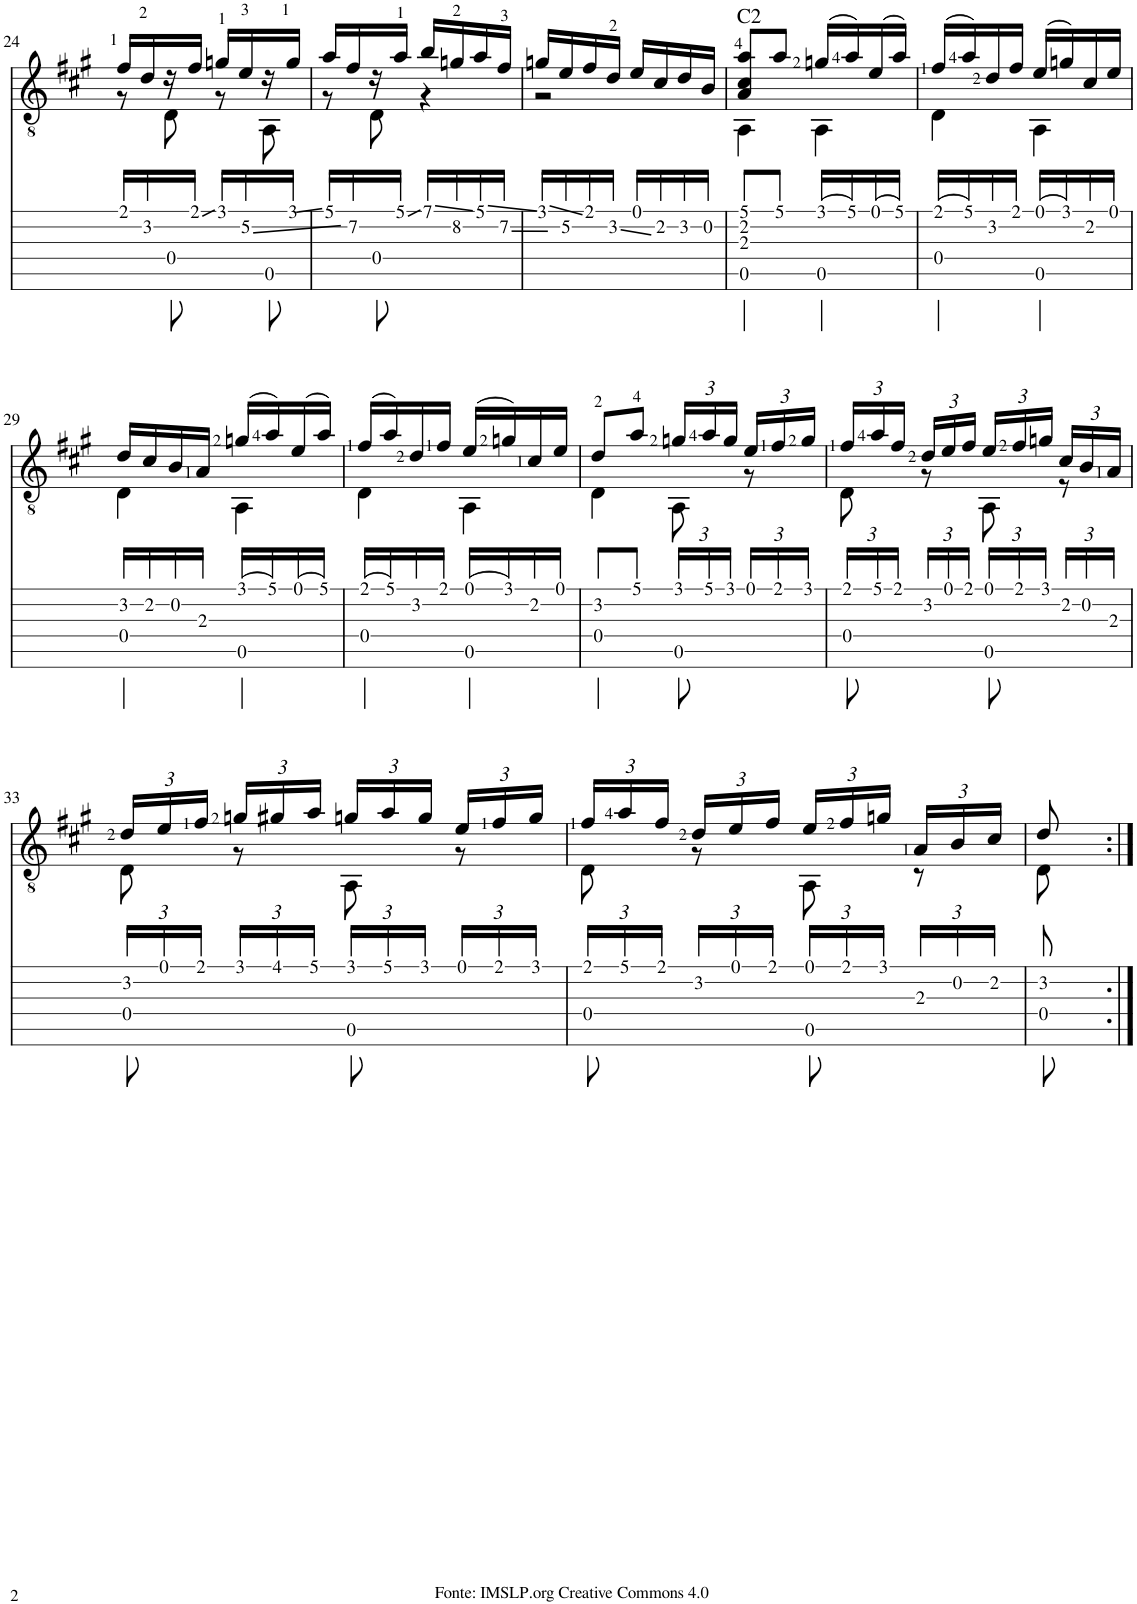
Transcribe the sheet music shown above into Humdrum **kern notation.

**kern	**kern
*part2	*part1
*staff2	*staff1
*I"Chitarra classica (Intavolatura)	*I"Classical Guitar
!!LO:PB:g=z
*	*clefGv2
*k[f#c#g#]	*k[f#c#g#]
*M2/4	*M2/4
=24	=24
*^	*^
16f#/LL	8r	16f#/LL	8r
16d/	.	16d/	.
16r	8D\	16r	8D\
16f#/JJ	.	16f#/JJ	.
16gn/LL	8r	16gn/LL	8r
16e/	.	16e/	.
16r	8AA\	16r	8AA\
16g/JJ	.	16g/JJ	.
=25	=25	=25	=25
16a/LL	8r	16a/LL	8r
16f#/	.	16f#/	.
16r	8D\	16r	8D\
16a/JJ	.	16a/JJ	.
16b/LL	4r	16b/LL	4r
16gn/	.	16gn/	.
16a/	.	16a/	.
16f#/JJ	.	16f#/JJ	.
=26	=26	=26	=26
16gn/LL	2r	16gn/LL	2r
16e/	.	16e/	.
16f#/	.	16f#/	.
16d/JJ	.	16d/JJ	.
16e/LL	.	16e/LL	.
16c#/	.	16c#/	.
16d/	.	16d/	.
16B/JJ	.	16B/JJ	.
=27	=27	=27	=27
!	!	!LO:TX:a:t=C2	!
8A/ 8c#/ 8a/L	4AA\	8A/ 8c#/ 8a/L	4AA\
8a/J	.	8a/J	.
(16gn/LL	4AA\	(16gn/LL	4AA\
16a/)	.	16a/)	.
(16e/	.	(16e/	.
16a/JJ)	.	16a/JJ)	.
=28	=28	=28	=28
(16f#/LL	4D\	(16f#/LL	4D\
16a/)	.	16a/)	.
16d/	.	16d/	.
16f#/JJ	.	16f#/JJ	.
(16e/LL	4AA\	(16e/LL	4AA\
16gn/)	.	16gn/)	.
16c#/	.	16c#/	.
16e/JJ	.	16e/JJ	.
!!LO:LB:g=z	!!
=29	=29	=29	=29
16d/LL	4D\	16d/LL	4D\
16c#/	.	16c#/	.
16B/	.	16B/	.
16A/JJ	.	16A/JJ	.
(16gn/LL	4AA\	(16gn/LL	4AA\
16a/)	.	16a/)	.
(16e/	.	(16e/	.
16a/JJ)	.	16a/JJ)	.
=30	=30	=30	=30
(16f#/LL	4D\	(16f#/LL	4D\
16a/)	.	16a/)	.
16d/	.	16d/	.
16f#/JJ	.	16f#/JJ	.
(16e/LL	4AA\	(16e/LL	4AA\
16gn/)	.	16gn/)	.
16c#/	.	16c#/	.
16e/JJ	.	16e/JJ	.
=31	=31	=31	=31
8d/L	4D\	8d/L	4D\
8a/J	.	8a/J	.
*Xbrackettup	*	*Xbrackettup	*
24gn/LL	8AA\	24gn/LL	8AA\
24a/	.	24a/	.
24g/JJ	.	24g/JJ	.
24e/LL	8r	24e/LL	8r
24f#/	.	24f#/	.
24g/JJ	.	24g/JJ	.
=32	=32	=32	=32
24f#/LL	8D\	24f#/LL	8D\
24a/	.	24a/	.
24f#/JJ	.	24f#/JJ	.
24d/LL	8r	24d/LL	8r
24e/	.	24e/	.
24f#/JJ	.	24f#/JJ	.
24e/LL	8AA\	24e/LL	8AA\
24f#/	.	24f#/	.
24gn/JJ	.	24gn/JJ	.
24c#/LL	8r	24c#/LL	8r
24B/	.	24B/	.
24A/JJ	.	24A/JJ	.
!!LO:LB:g=z	!!
=33	=33	=33	=33
24d/LL	8D\	24d/LL	8D\
24e/	.	24e/	.
24f#/JJ	.	24f#/JJ	.
24gn/LL	8r	24gn/LL	8r
24g#X/	.	24g#X/	.
24a/JJ	.	24a/JJ	.
24gn/LL	8AA\	24gn/LL	8AA\
24a/	.	24a/	.
24g/JJ	.	24g/JJ	.
24e/LL	8r	24e/LL	8r
24f#/	.	24f#/	.
24g/JJ	.	24g/JJ	.
=34	=34	=34	=34
24f#/LL	8D\	24f#/LL	8D\
24a/	.	24a/	.
24f#/JJ	.	24f#/JJ	.
24d/LL	8r	24d/LL	8r
24e/	.	24e/	.
24f#/JJ	.	24f#/JJ	.
24e/LL	8AA\	24e/LL	8AA\
24f#/	.	24f#/	.
24gn/JJ	.	24gn/JJ	.
24A/LL	8r	24A/LL	8r
24B/	.	24B/	.
24c#/JJ	.	24c#/JJ	.
=35	=35	=35	=35
8d/	8D\	8d/	8D\
*v	*v	*	*
*	*v	*v
=:|!	=:|!
*-	*-
